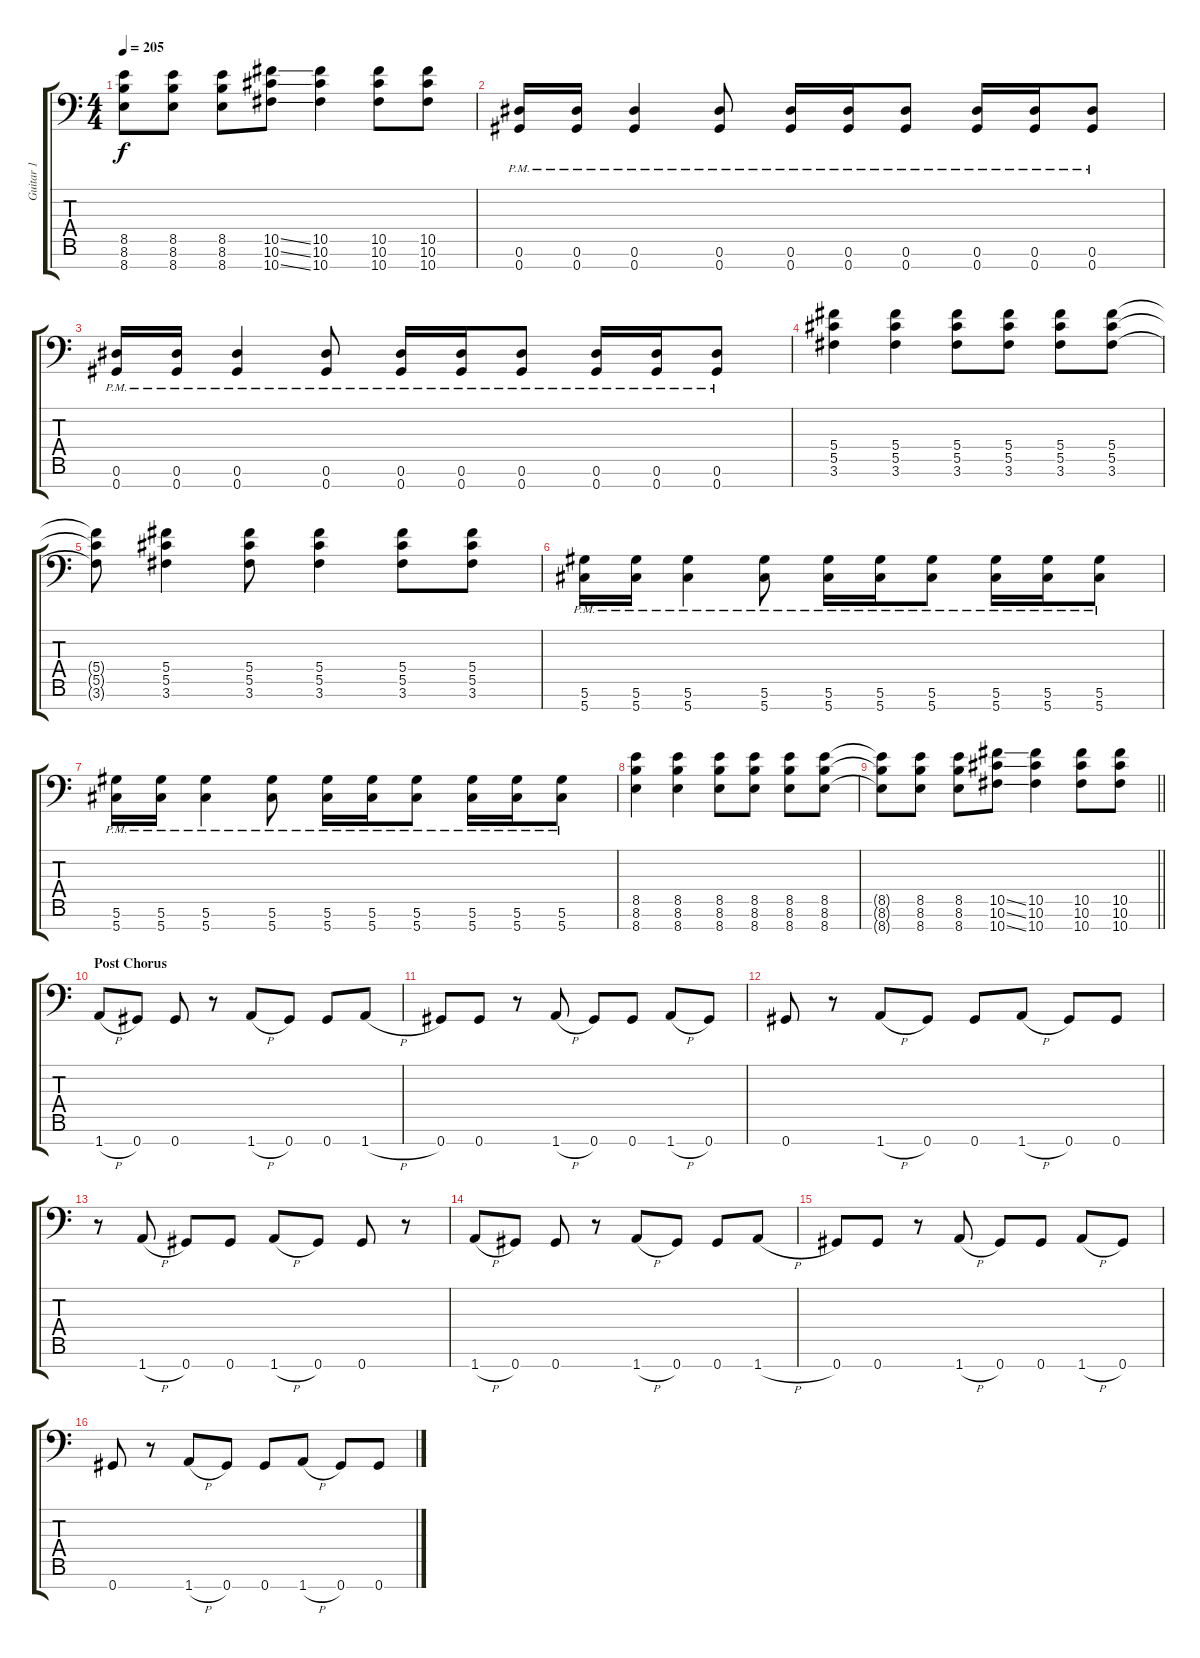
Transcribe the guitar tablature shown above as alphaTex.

\track ("Guitar 1" "Guitar 1") {instrument distortionguitar}
\staff {score tabs}
\tuning (Eb4 Bb3 Gb3 Db3 Ab2 Eb2 Ab1) {hide}
\ts (4 4)
\tempo 205
\clef f4
\ks c
(8.5{t} 8.6{t} 8.7{t}).8{dy f} (8.5 8.6 8.7).8 (8.5 8.6 8.7).8 (10.5{ss} 10.6{ss} 10.7{ss}).8 (10.5 10.6 10.7).4 (10.5 10.6 10.7).8 (10.5 10.6 10.7).8 |
(0.6{pm} 0.7{pm}).16 (0.6{pm} 0.7{pm}).16 (0.6{pm} 0.7{pm}).4 (0.6{pm} 0.7{pm}).8 (0.6{pm} 0.7{pm}).16 (0.6{pm} 0.7{pm}).16 (0.6{pm} 0.7{pm}).8 (0.6{pm} 0.7{pm}).16 (0.6{pm} 0.7{pm}).16 (0.6{pm} 0.7{pm}).8 |
(0.6{pm} 0.7{pm}).16 (0.6{pm} 0.7{pm}).16 (0.6{pm} 0.7{pm}).4 (0.6{pm} 0.7{pm}).8 (0.6{pm} 0.7{pm}).16 (0.6{pm} 0.7{pm}).16 (0.6{pm} 0.7{pm}).8 (0.6{pm} 0.7{pm}).16 (0.6{pm} 0.7{pm}).16 (0.6{pm} 0.7{pm}).8 |
(5.4 5.5 3.6).4 (5.4 5.5 3.6).4 (5.4 5.5 3.6).8 (5.4 5.5 3.6).8 (5.4 5.5 3.6).8 (5.4 5.5 3.6).8 |
(5.4{t} 5.5{t} 3.6{t}).8 (5.4 5.5 3.6).4 (5.4 5.5 3.6).8 (5.4 5.5 3.6).4 (5.4 5.5 3.6).8 (5.4 5.5 3.6).8 |
(5.6{pm} 5.7{pm}).16 (5.6{pm} 5.7{pm}).16 (5.6{pm} 5.7{pm}).4 (5.6{pm} 5.7{pm}).8 (5.6{pm} 5.7{pm}).16 (5.6{pm} 5.7{pm}).16 (5.6{pm} 5.7{pm}).8 (5.6{pm} 5.7{pm}).16 (5.6{pm} 5.7{pm}).16 (5.6{pm} 5.7{pm}).8 |
(5.6{pm} 5.7{pm}).16 (5.6{pm} 5.7{pm}).16 (5.6{pm} 5.7{pm}).4 (5.6{pm} 5.7{pm}).8 (5.6{pm} 5.7{pm}).16 (5.6{pm} 5.7{pm}).16 (5.6{pm} 5.7{pm}).8 (5.6{pm} 5.7{pm}).16 (5.6{pm} 5.7{pm}).16 (5.6{pm} 5.7{pm}).8 |
(8.5 8.6 8.7).4 (8.5 8.6 8.7).4 (8.5 8.6 8.7).8 (8.5 8.6 8.7).8 (8.5 8.6 8.7).8 (8.5 8.6 8.7).8 |
\barLineRight lightlight
(8.5{t} 8.6{t} 8.7{t}).8 (8.5 8.6 8.7).8 (8.5 8.6 8.7).8 (10.5{ss} 10.6{ss} 10.7{ss}).8 (10.5 10.6 10.7).4 (10.5 10.6 10.7).8 (10.5 10.6 10.7).8 |
\section ("" "Post Chorus")
1.7{h}.8 0.7.8 0.7.8 r.8 1.7{h}.8 0.7.8 0.7.8 1.7{h}.8 |
0.7.8 0.7.8 r.8 1.7{h}.8 0.7.8 0.7.8 1.7{h}.8 0.7.8 |
0.7.8 r.8 1.7{h}.8 0.7.8 0.7.8 1.7{h}.8 0.7.8 0.7.8 |
r.8 1.7{h}.8 0.7.8 0.7.8 1.7{h}.8 0.7.8 0.7.8 r.8 |
1.7{h}.8 0.7.8 0.7.8 r.8 1.7{h}.8 0.7.8 0.7.8 1.7{h}.8 |
0.7.8 0.7.8 r.8 1.7{h}.8 0.7.8 0.7.8 1.7{h}.8 0.7.8 |
0.7.8 r.8 1.7{h}.8 0.7.8 0.7.8 1.7{h}.8 0.7.8 0.7.8
